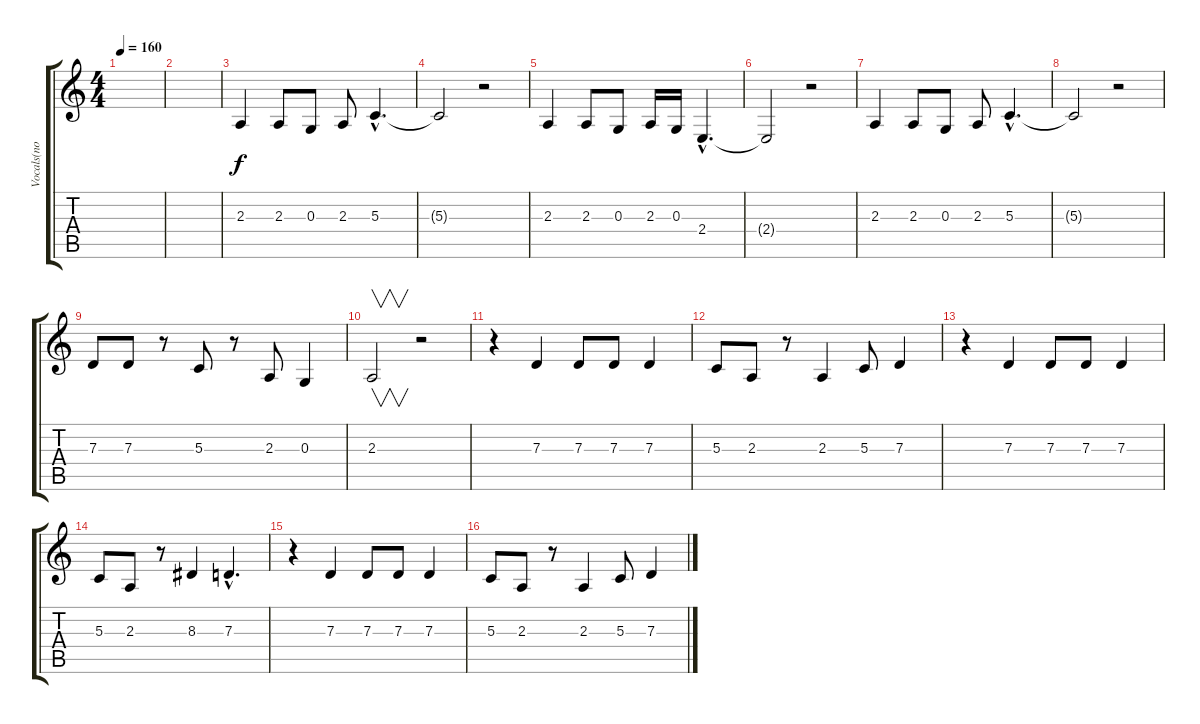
\track ("Vocals(no lyrics though)" "Vocals(no ") {instrument lead2sawtooth}
\staff {score tabs}
\tuning (E4 B3 G3 D3 A2 E2) {hide}
\ts (4 4)
\tempo 160
\clef g2
\ks c
|
|
2.3.4 2.3.8 0.3.8 2.3.8 5.3{hac}.4{d} |
5.3{t}.2 r.2 |
2.3.4 2.3.8 0.3.8 2.3.16 0.3.16 2.4{hac}.4{d} |
2.4{t}.2 r.2 |
2.3.4 2.3.8 0.3.8 2.3.8 5.3{hac}.4{d} |
5.3{t}.2 r.2 |
7.3.8 7.3.8 r.8 5.3.8 r.8 2.3.8 0.3.4 |
2.3.2{v} r.2 |
r.4 7.3.4 7.3.8 7.3.8 7.3.4 |
5.3.8 2.3.8 r.8 2.3.4 5.3.8 7.3.4 |
r.4 7.3.4 7.3.8 7.3.8 7.3.4 |
5.3.8 2.3.8 r.8 8.3.4 7.3{hac}.4{d} |
r.4 7.3.4 7.3.8 7.3.8 7.3.4 |
5.3.8 2.3.8 r.8 2.3.4 5.3.8 7.3.4
